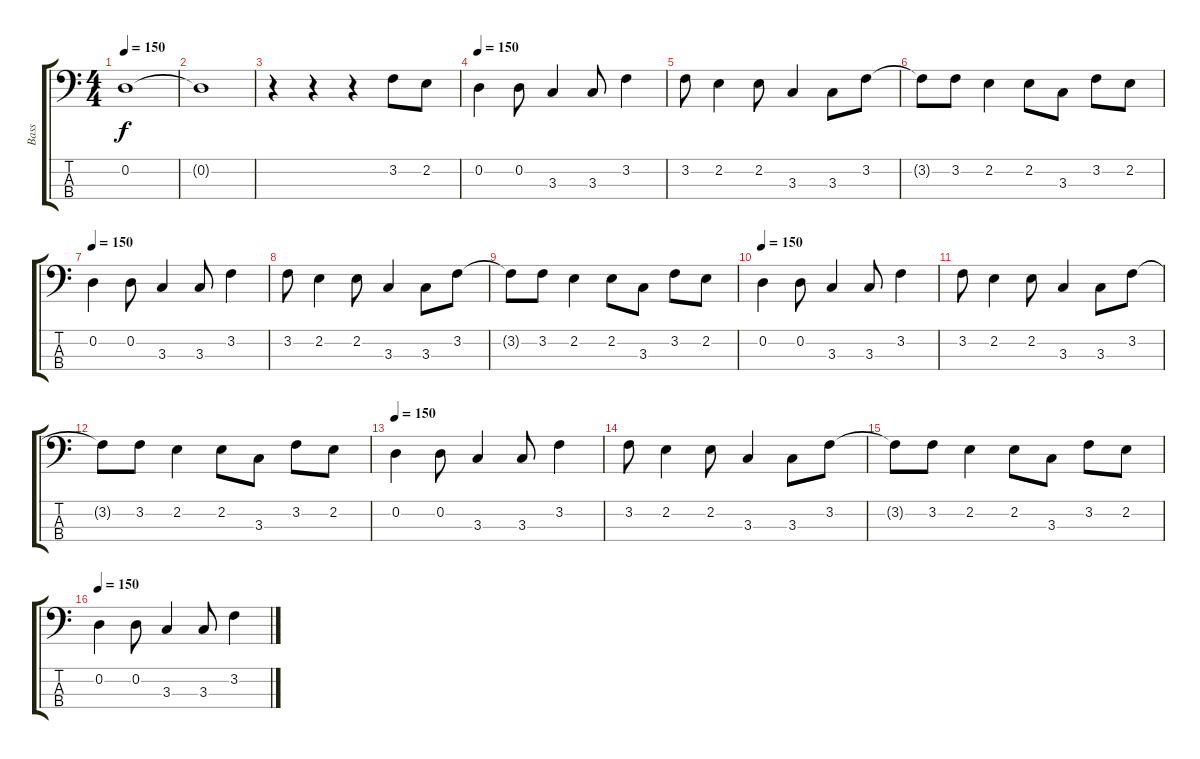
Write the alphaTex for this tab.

\track ("Bass" "Bass") {instrument electricbasspick}
\staff {score tabs}
\tuning (G2 D2 A1 E1) {hide}
\ts (4 4)
\tempo 150
\clef f4
\ks c
0.2.1{dy f} |
0.2{t}.1 |
r.4 r.4 r.4 3.2.8 2.2.8 |
\tempo 150
0.2.4{volume 10} 0.2.8 3.3.4 3.3.8 3.2.4 |
3.2.8 2.2.4 2.2.8 3.3.4 3.3.8 3.2.8 |
3.2{t}.8 3.2.8 2.2.4 2.2.8 3.3.8 3.2.8 2.2.8 |
\tempo 150
0.2.4 0.2.8 3.3.4 3.3.8 3.2.4 |
3.2.8 2.2.4 2.2.8 3.3.4 3.3.8 3.2.8 |
3.2{t}.8 3.2.8 2.2.4 2.2.8 3.3.8 3.2.8 2.2.8 |
\tempo 150
0.2.4 0.2.8 3.3.4 3.3.8 3.2.4 |
3.2.8 2.2.4 2.2.8 3.3.4 3.3.8 3.2.8 |
3.2{t}.8 3.2.8 2.2.4 2.2.8 3.3.8 3.2.8 2.2.8 |
\tempo 150
0.2.4 0.2.8 3.3.4 3.3.8 3.2.4 |
3.2.8 2.2.4 2.2.8 3.3.4 3.3.8 3.2.8 |
3.2{t}.8 3.2.8 2.2.4 2.2.8 3.3.8 3.2.8 2.2.8 |
\tempo 150
0.2.4 0.2.8 3.3.4 3.3.8 3.2.4
